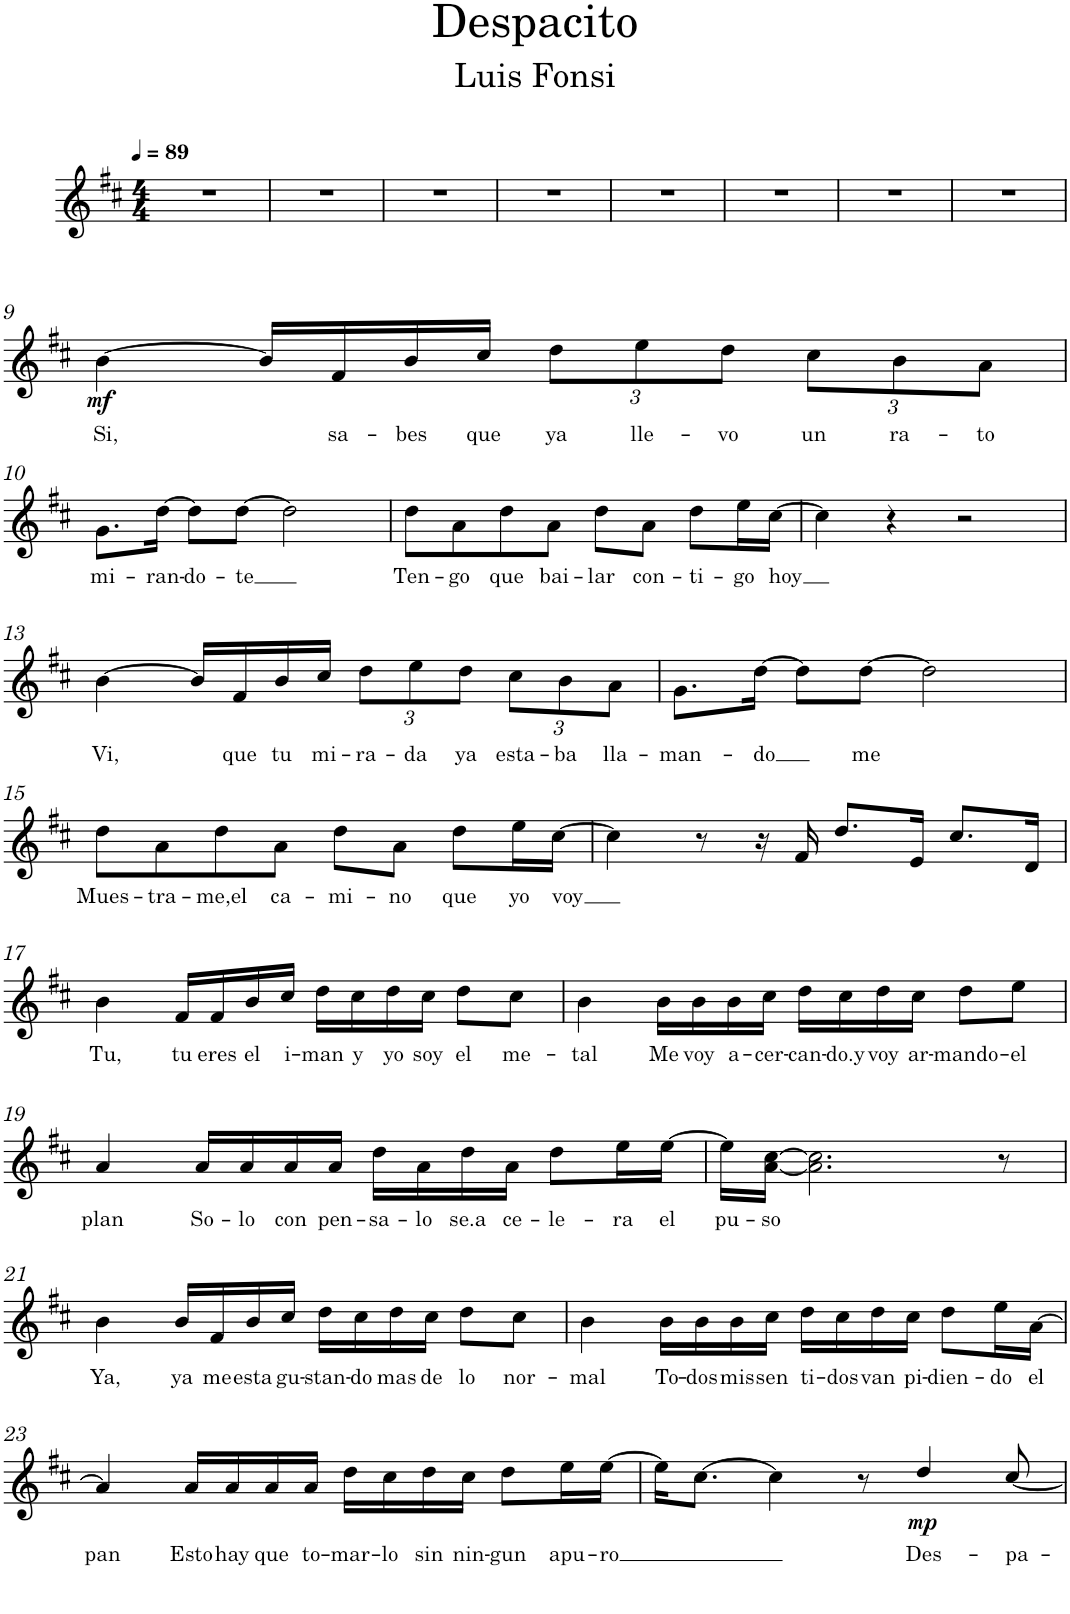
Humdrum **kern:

**kern	**text	**dynam
*part1	*part1	*part1
*staff1	*staff1	*staff1
*I"Piano	*	*
*I'Pno.	*	*
*clefG2	*	*
*k[f#c#]	*	*
*M4/4	*	*
*MM89	*	*
=1	=1	=1
1r	.	.
=2	=2	=2
1r	.	.
=3	=3	=3
1r	.	.
=4	=4	=4
1r	.	.
=5	=5	=5
1r	.	.
=6	=6	=6
1r	.	.
=7	=7	=7
1r	.	.
=8	=8	=8
1r	.	.
!!LO:LB:g=z
=9	=9	=9
!	!LO:LY:b	!LO:DY:b
[4b\	Si,	mf
16b/LL]	.	.
!	!LO:LY:b	!
16f#/	sa-	.
!	!LO:LY:b	!
16b/	-bes	.
!	!LO:LY:b	!
16cc#/JJ	que	.
*Xbrackettup	*	*
!	!LO:LY:b	!
12dd\L	ya	.
!	!LO:LY:b	!
12ee\	lle-	.
!	!LO:LY:b	!
12dd\J	-vo	.
!	!LO:LY:b	!
12cc#\L	un	.
!	!LO:LY:b	!
12b\	ra-	.
!	!LO:LY:b	!
12a\J	-to	.
!!LO:LB:g=z
=10	=10	=10
!	!LO:LY:b	!
8.g\L	mi-	.
!	!LO:LY:b	!
[16dd\Jk	-ran-	.
!	!LO:LY:b	!
8dd\L]	-do-	.
!	!LO:LY:b	!
[8dd\J	-te	.
2dd\]	.	.
=11	=11	=11
!	!LO:LY:b	!
8dd\L	Ten-	.
!	!LO:LY:b	!
8a\	-go	.
!	!LO:LY:b	!
8dd\	que	.
!	!LO:LY:b	!
8a\J	bai-	.
!	!LO:LY:b	!
8dd\L	-lar	.
!	!LO:LY:b	!
8a\J	con-	.
!	!LO:LY:b	!
8dd\L	-ti-	.
!	!LO:LY:b	!
16ee\L	-go	.
!	!LO:LY:b	!
[16cc#\JJ	hoy	.
=12	=12	=12
4cc#\]	.	.
4r	.	.
2r	.	.
!!LO:LB:g=z
=13	=13	=13
!	!LO:LY:b	!
[4b\	Vi,	.
16b/LL]	.	.
!	!LO:LY:b	!
16f#/	que	.
!	!LO:LY:b	!
16b/	tu	.
!	!LO:LY:b	!
16cc#/JJ	mi-	.
!	!LO:LY:b	!
12dd\L	-ra-	.
!	!LO:LY:b	!
12ee\	-da	.
!	!LO:LY:b	!
12dd\J	ya	.
!	!LO:LY:b	!
12cc#\L	esta-	.
!	!LO:LY:b	!
12b\	-ba	.
!	!LO:LY:b	!
12a\J	lla-	.
=14	=14	=14
!	!LO:LY:b	!
8.g\L	-man-	.
!	!LO:LY:b	!
[16dd\Jk	-do	.
8dd\L]	.	.
!	!LO:LY:b	!
[8dd\J	me	.
2dd\]	.	.
!!LO:LB:g=z
=15	=15	=15
!	!LO:LY:b	!
8dd\L	Mues-	.
!	!LO:LY:b	!
8a\	-tra-	.
!	!LO:LY:b	!
8dd\	-me,el	.
!	!LO:LY:b	!
8a\J	ca-	.
!	!LO:LY:b	!
8dd\L	-mi-	.
!	!LO:LY:b	!
8a\J	-no	.
!	!LO:LY:b	!
8dd\L	que	.
!	!LO:LY:b	!
16ee\L	yo	.
!	!LO:LY:b	!
[16cc#\JJ	voy	.
=16	=16	=16
4cc#\]	.	.
8r	.	.
16r	.	.
16f#/	.	.
8.dd/L	.	.
16e/Jk	.	.
8.cc#/L	.	.
16d/Jk	.	.
!!LO:LB:g=z
=17	=17	=17
!	!LO:LY:b	!
4b\	Tu,	.
!	!LO:LY:b	!
16f#/LL	tu	.
!	!LO:LY:b	!
16f#/	eres	.
!	!LO:LY:b	!
16b/	el	.
!	!LO:LY:b	!
16cc#/JJ	i-	.
!	!LO:LY:b	!
16dd\LL	-man	.
!	!LO:LY:b	!
16cc#\	y	.
!	!LO:LY:b	!
16dd\	yo	.
!	!LO:LY:b	!
16cc#\JJ	soy	.
!	!LO:LY:b	!
8dd\L	el	.
!	!LO:LY:b	!
8cc#\J	me-	.
=18	=18	=18
!	!LO:LY:b	!
4b\	-tal	.
!	!LO:LY:b	!
16b\LL	Me	.
!	!LO:LY:b	!
16b\	voy	.
!	!LO:LY:b	!
16b\	a-	.
!	!LO:LY:b	!
16cc#\JJ	-cer-	.
!	!LO:LY:b	!
16dd\LL	-can-	.
!	!LO:LY:b	!
16cc#\	-do.y	.
!	!LO:LY:b	!
16dd\	voy	.
!	!LO:LY:b	!
16cc#\JJ	ar-	.
!	!LO:LY:b	!
8dd\L	-mando-	.
!	!LO:LY:b	!
8ee\J	-el	.
!!LO:LB:g=z
=19	=19	=19
!	!LO:LY:b	!
4a/	plan	.
!	!LO:LY:b	!
16a/LL	So-	.
!	!LO:LY:b	!
16a/	-lo	.
!	!LO:LY:b	!
16a/	con	.
!	!LO:LY:b	!
16a/JJ	pen-	.
!	!LO:LY:b	!
16dd\LL	-sa-	.
!	!LO:LY:b	!
16a\	-lo	.
!	!LO:LY:b	!
16dd\	se.a	.
!	!LO:LY:b	!
16a\JJ	ce-	.
!	!LO:LY:b	!
8dd\L	-le-	.
!	!LO:LY:b	!
16ee\L	-ra	.
!	!LO:LY:b	!
[16ee\JJ	el	.
=20	=20	=20
!	!LO:LY:b	!
16ee\LL]	pu-	.
!	!LO:LY:b	!
[16a\ [16cc#\JJ	-so	.
2.a\] 2.cc#\]	.	.
8r	.	.
!!LO:LB:g=z
=21	=21	=21
!	!LO:LY:b	!
4b\	Ya,	.
!	!LO:LY:b	!
16b/LL	ya	.
!	!LO:LY:b	!
16f#/	me	.
!	!LO:LY:b	!
16b/	esta	.
!	!LO:LY:b	!
16cc#/JJ	gu-	.
!	!LO:LY:b	!
16dd\LL	-stan-	.
!	!LO:LY:b	!
16cc#\	-do	.
!	!LO:LY:b	!
16dd\	mas	.
!	!LO:LY:b	!
16cc#\JJ	de	.
!	!LO:LY:b	!
8dd\L	lo	.
!	!LO:LY:b	!
8cc#\J	nor-	.
=22	=22	=22
!	!LO:LY:b	!
4b\	-mal	.
!	!LO:LY:b	!
16b\LL	To-	.
!	!LO:LY:b	!
16b\	-dos	.
!	!LO:LY:b	!
16b\	mis	.
!	!LO:LY:b	!
16cc#\JJ	sen	.
!	!LO:LY:b	!
16dd\LL	ti-	.
!	!LO:LY:b	!
16cc#\	-dos	.
!	!LO:LY:b	!
16dd\	van	.
!	!LO:LY:b	!
16cc#\JJ	pi-	.
!	!LO:LY:b	!
8dd\L	-dien-	.
!	!LO:LY:b	!
16ee\L	-do	.
!	!LO:LY:b	!
[16a\JJ	el	.
!!LO:LB:g=z
=23	=23	=23
!	!LO:LY:b	!
4a/]	pan	.
!	!LO:LY:b	!
16a/LL	Esto	.
!	!LO:LY:b	!
16a/	hay	.
!	!LO:LY:b	!
16a/	que	.
!	!LO:LY:b	!
16a/JJ	to-	.
!	!LO:LY:b	!
16dd\LL	-mar-	.
!	!LO:LY:b	!
16cc#\	-lo	.
!	!LO:LY:b	!
16dd\	sin	.
!	!LO:LY:b	!
16cc#\JJ	nin-	.
!	!LO:LY:b	!
8dd\L	-gun	.
!	!LO:LY:b	!
16ee\L	apu-	.
!	!LO:LY:b	!
[16ee\JJ	-ro	.
=24	=24	=24
16ee\KL]	.	.
[8.cc#\J	.	.
4cc#\]	.	.
8r	.	.
!	!LO:LY:b	!LO:DY:b
4dd/	Des-	mp
!	!LO:LY:b	!
[8cc#/	-pa-	.
=	=	=
*-	*-	*-
